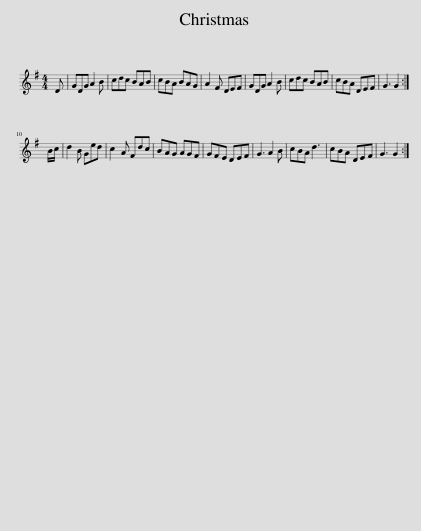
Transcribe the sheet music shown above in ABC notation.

X:1
L:1/8
M:4/4
I:linebreak $
K:G
V:1 treble
V:1
 D | GDG A2 B | cdc BAB | cBA BAG | A2 F DEF | %5
 GDG A2 B | cdc BAB | cBA DEF | G3 G2 :|$ B/c/ | %10
 d2 B Ged | c2 A Fdc | BAG AGF | GFE DEF | G3 A2 B | %15
 cBA d3 | cBA DEF | G3 G2 :| %18
